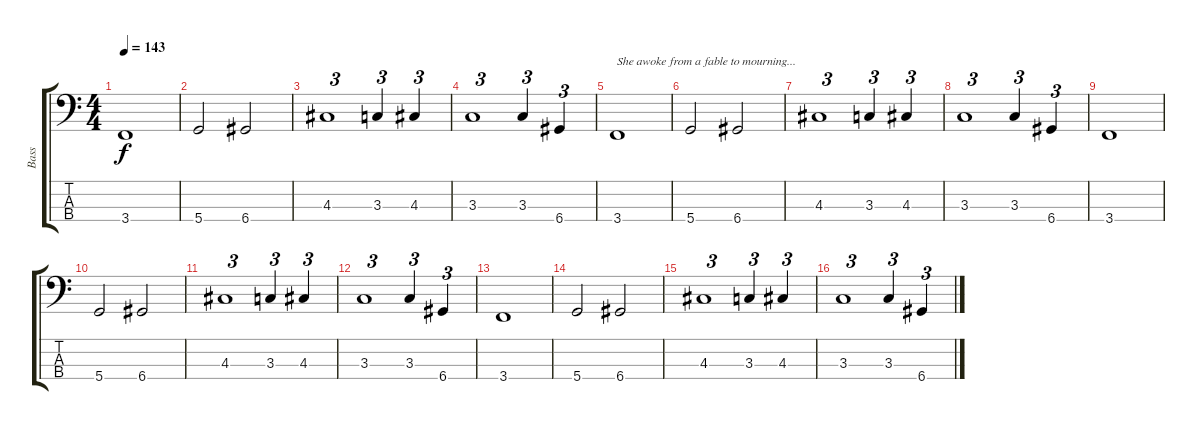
\track ("Bass" "Bass") {instrument electricbasspick}
\staff {score tabs}
\tuning (G2 D2 A1 D1) {hide}
\ts (4 4)
\tempo 143
\clef f4
\ks c
3.4.1{dy f} |
5.4.2 6.4.2 |
4.3.1{tu (3 2)} 3.3.4{tu (3 2)} 4.3.4{tu (3 2)} |
3.3.1{tu (3 2)} 3.3.4{tu (3 2)} 6.4.4{tu (3 2)} |
3.4.1{txt "She awoke from a fable to mourning..."} |
5.4.2 6.4.2 |
4.3.1{tu (3 2)} 3.3.4{tu (3 2)} 4.3.4{tu (3 2)} |
3.3.1{tu (3 2)} 3.3.4{tu (3 2)} 6.4.4{tu (3 2)} |
3.4.1 |
5.4.2 6.4.2 |
4.3.1{tu (3 2)} 3.3.4{tu (3 2)} 4.3.4{tu (3 2)} |
3.3.1{tu (3 2)} 3.3.4{tu (3 2)} 6.4.4{tu (3 2)} |
3.4.1 |
5.4.2 6.4.2 |
4.3.1{tu (3 2)} 3.3.4{tu (3 2)} 4.3.4{tu (3 2)} |
3.3.1{tu (3 2)} 3.3.4{tu (3 2)} 6.4.4{tu (3 2)}
